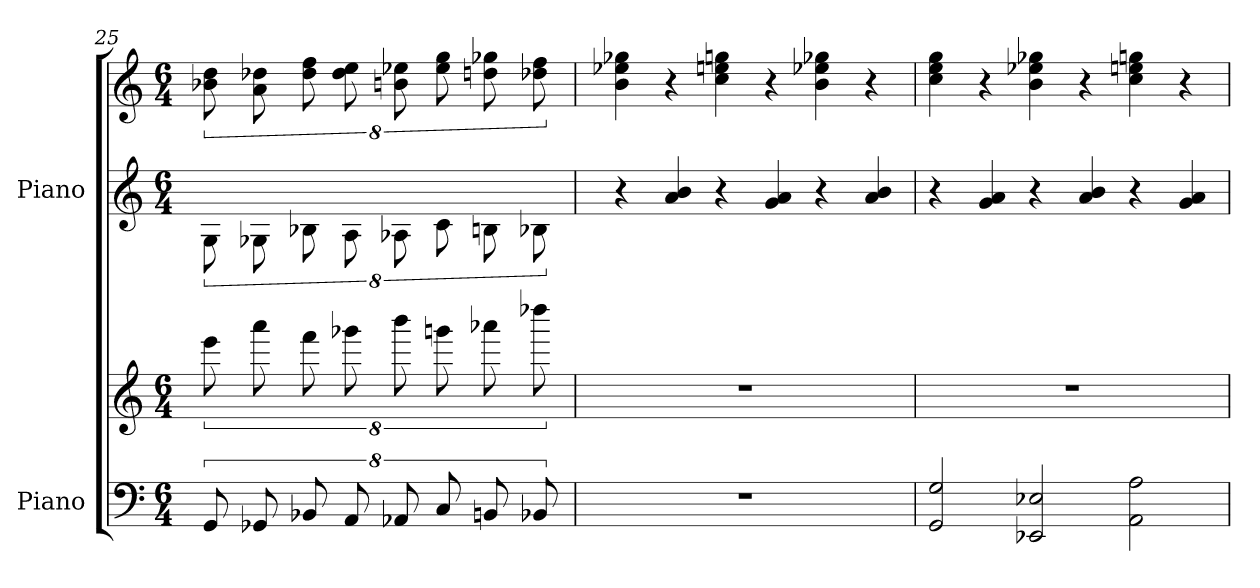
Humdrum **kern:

**kern	**kern	**kern	**kern
*part2	*part2	*part1	*part1
*staff4	*staff3	*staff2	*staff1
*I"Piano	*	*I"Piano	*
*I'Pno.	*	*I'Pno.	*
*clefF4	*clefG2	*clefG2	*clefG2
*k[]	*k[]	*k[]	*k[]
*M6/4	*M6/4	*M6/4	*M6/4
=25	=25	=25	=25
16%3GG/	16%3eee\	16%3G\	16%3b-X\ 16%3dd\
16%3GG-X/	16%3aaa\	16%3G-X\	16%3a\ 16%3dd-X\
16%3BB-X/	16%3fff\	16%3B-X\	16%3dd-\ 16%3ff\
16%3AA/	16%3ggg-X\	16%3A\	16%3dd-\ 16%3ee\
16%3AA-X/	16%3bbb\	16%3A-X\	16%3bn\ 16%3ee-X\
16%3C/	16%3gggn\	16%3c\	16%3ee-\ 16%3gg\
16%3BBn/	16%3aaa-X\	16%3Bn\	16%3ddn\ 16%3gg-X\
16%3BB-X/	16%3dddd-X\	16%3B-X\	16%3dd-X\ 16%3ff\
!!LO:LB:g=z
=26	=26	=26	=26
1.r	1.r	4r	4b\ 4ee-X\ 4gg-X\
.	.	4a/ 4b/	4r
.	.	4r	4cc\ 4een\ 4ggn\
.	.	4g/ 4a/	4r
.	.	4r	4b\ 4ee-X\ 4gg-X\
.	.	4a/ 4b/	4r
=27	=27	=27	=27
2GG/ 2G/	1.r	4r	4cc\ 4ee\ 4gg\
.	.	4g/ 4a/	4r
2EE-X/ 2E-X/	.	4r	4b\ 4ee-X\ 4gg-X\
.	.	4a/ 4b/	4r
2AA\ 2A\	.	4r	4cc\ 4een\ 4ggn\
.	.	4g/ 4a/	4r
=	=	=	=
*-	*-	*-	*-
